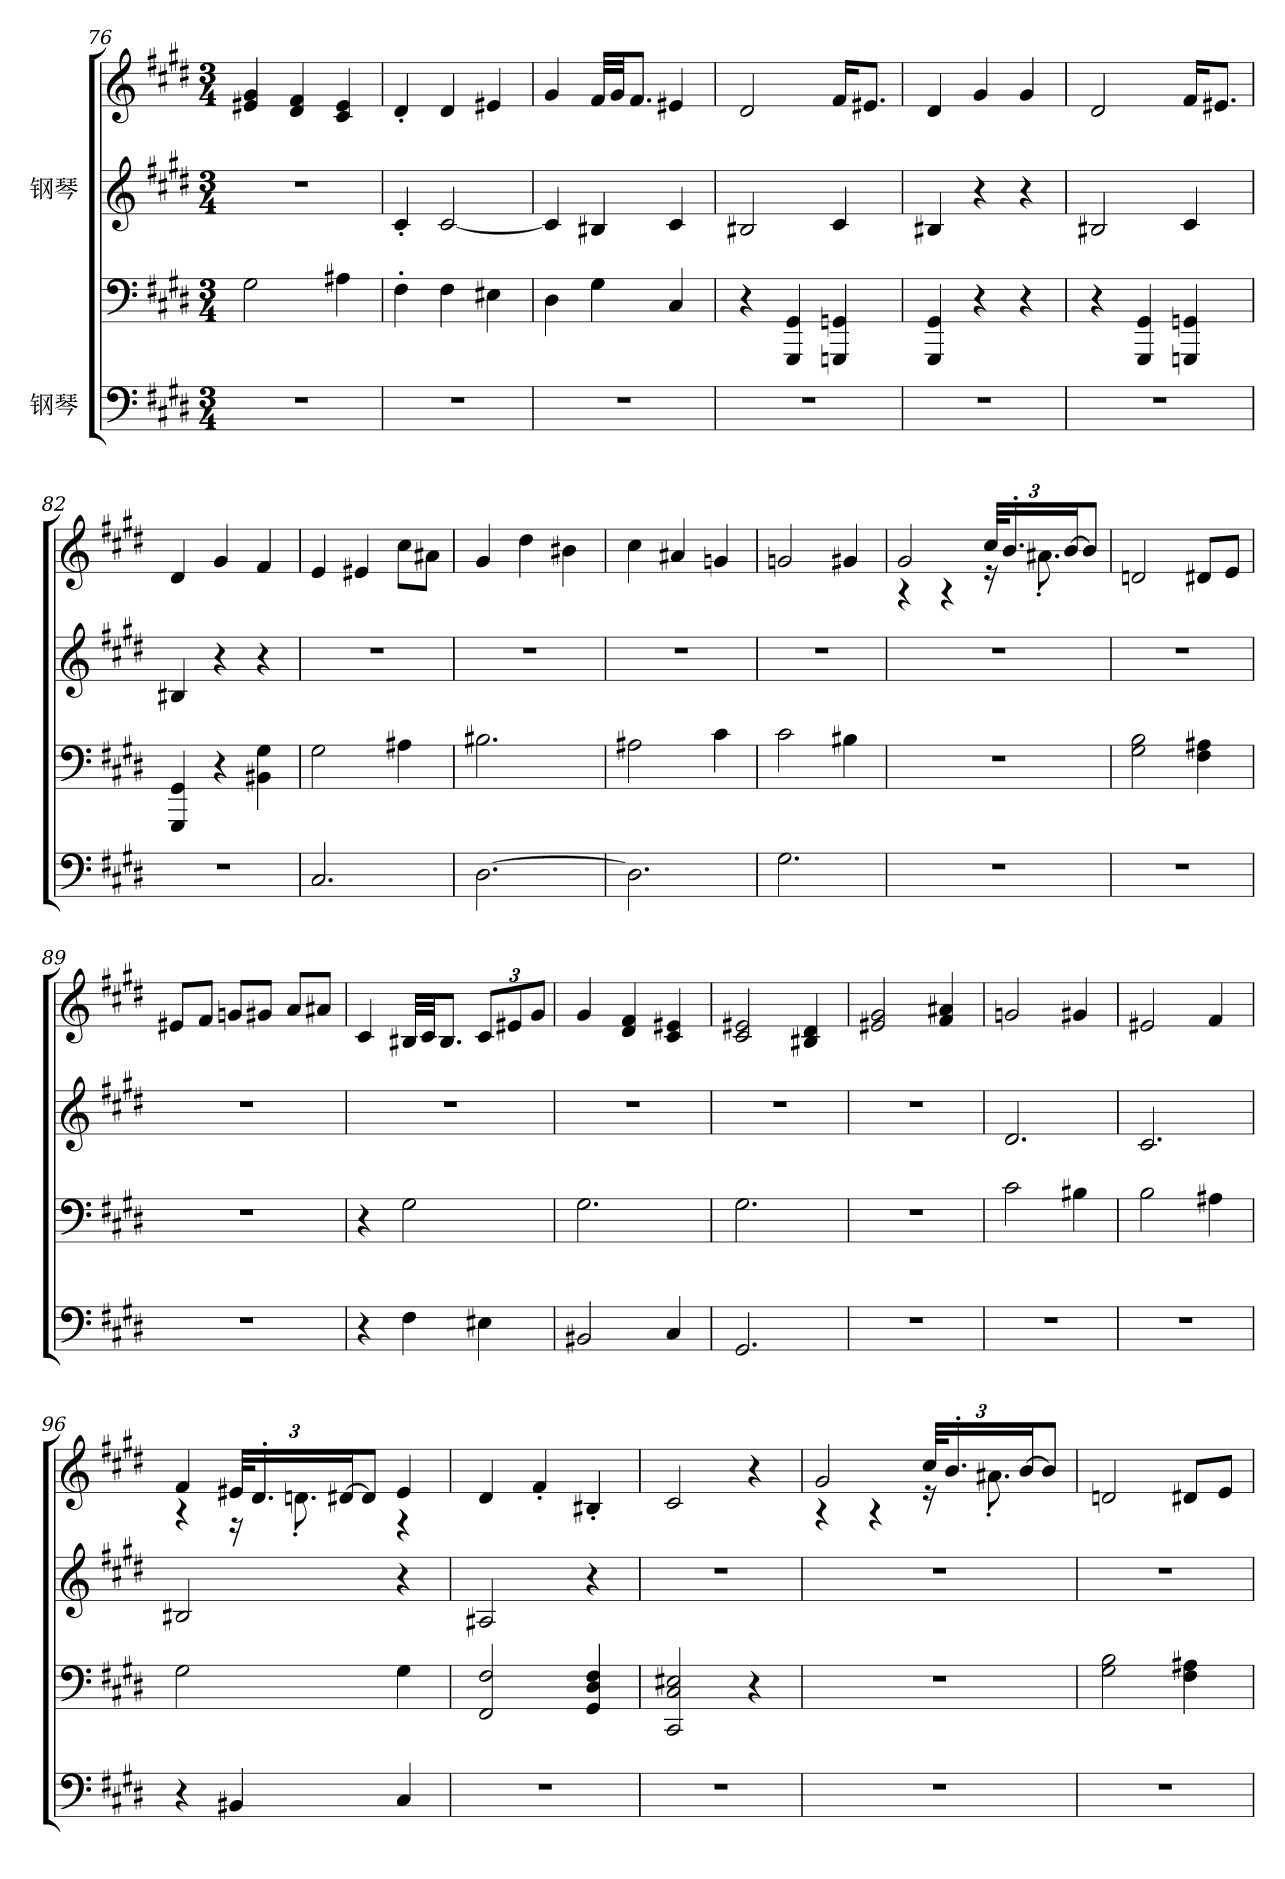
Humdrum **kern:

**kern	**kern	**kern	**kern
*part2	*part2	*part1	*part1
*staff4	*staff3	*staff2	*staff1
*I"钢琴	*	*I"钢琴	*
*clefF4	*clefF4	*clefG2	*clefG2
*k[f#c#g#d#]	*k[f#c#g#d#]	*k[f#c#g#d#]	*k[f#c#g#d#]
*M3/4	*M3/4	*M3/4	*M3/4
=76	=76	=76	=76
2.r	2G#\	2.r	4e#X/ 4g#/
.	.	.	4d#/ 4f#/
.	4A#X\	.	4c#/ 4e#/
=77	=77	=77	=77
2.r	4F#'\	4c#'/	4d#'/
.	4F#\	[2c#/	4d#/
.	4E#X\	.	4e#X/
=78	=78	=78	=78
2.r	4D#\	4c#/]	4g#/
.	4G#\	4B#X/	32f#/LLL
.	.	.	32g#/JJ
.	.	.	8.f#/J
.	4C#/	4c#/	4e#X/
=79	=79	=79	=79
2.r	4r	2B#X/	2d#/
.	4GGG#/ 4GG#/	.	.
.	4GGGn/ 4GGn/	4c#/	16f#/KL
.	.	.	8.e#X/J
!!LO:PB:g=z
=80	=80	=80	=80
2.r	4GGG#/ 4GG#/	4B#X/	4d#/
.	4r	4r	4g#/
.	4r	4r	4g#/
=81	=81	=81	=81
2.r	4r	2B#X/	2d#/
.	4GGG#/ 4GG#/	.	.
.	4GGGn/ 4GGn/	4c#/	16f#/KL
.	.	.	8.e#X/J
=82	=82	=82	=82
2.r	4GGG#/ 4GG#/	4B#X/	4d#/
.	4r	4r	4g#/
.	4BB#X\ 4G#\	4r	4f#/
=83	=83	=83	=83
2.C#/	2G#\	2.r	4e/
.	.	.	4e#X/
.	4A#X\	.	8cc#\L
.	.	.	8a#X\J
=84	=84	=84	=84
[2.D#\	2.B#X\	2.r	4g#/
.	.	.	4dd#\
.	.	.	4b#X\
=85	=85	=85	=85
2.D#\]	2A#X\	2.r	4cc#\
.	.	.	4a#X/
.	4c#\	.	4gn/
=86	=86	=86	=86
2.G#\	2c#\	2.r	2gn/
.	4B#X\	.	4g#X/
!!LO:LB:g=z
=87	=87	=87	=87
*	*	*	*^
2.r	2.r	2.r	2g#/	4r
.	.	.	.	4r
*	*	*	*Xbrackettup	*
.	.	.	48cc#/KLL	16r
.	.	.	24.b'/	.
.	.	.	.	8.a#X'\
.	.	.	[24b/J	.
.	.	.	8b/J]	.
*	*	*	*v	*v
=88	=88	=88	=88
2.r	2G#\ 2B\	2.r	2dn/
.	4F#\ 4A#X\	.	8d#X/L
.	.	.	8e/J
=89	=89	=89	=89
2.r	2.r	2.r	8e#X/L
.	.	.	8f#/J
.	.	.	8gn/L
.	.	.	8g#X/J
.	.	.	8a/L
.	.	.	8a#X/J
=90	=90	=90	=90
4r	4r	2.r	4c#/
4F#\	2G#\	.	32B#X/LLL
.	.	.	32c#/JJ
.	.	.	8.B#/J
4E#X\	.	.	12c#/L
.	.	.	12e#X/
.	.	.	12g#/J
=91	=91	=91	=91
2BB#X/	2.G#\	2.r	4g#/
.	.	.	4d#/ 4f#/
4C#/	.	.	4c#/ 4e#X/
!!LO:LB:g=z
=92	=92	=92	=92
2.GG#/	2.G#\	2.r	2c#/ 2e#X/
.	.	.	4B#X/ 4d#/
=93	=93	=93	=93
2.r	2.r	2.r	2e#X/ 2g#/
.	.	.	4f#/ 4a#X/
=94	=94	=94	=94
2.r	2c#\	2.d#/	2gn/
.	4B#X\	.	4g#X/
=95	=95	=95	=95
2.r	2B\	2.c#/	2e#X/
.	4A#X\	.	4f#/
=96	=96	=96	=96
*	*	*	*^
4r	2G#\	2B#X/	4f#/	4r
4BB#X/	.	.	48e#X/KLL	16r
.	.	.	24.d#'/	.
.	.	.	.	8.dn'\
.	.	.	[24d#X/J	.
.	.	.	8d#/J]	.
4C#/	4G#\	4r	4e#/	4r
*	*	*	*v	*v
=97	=97	=97	=97
2.r	2FF#/ 2F#/	2A#X/	4d#/
.	.	.	4f#'/
.	4GG#/ 4D#/ 4F#/	4r	4B#X'/
=98	=98	=98	=98
2.r	2CC#/ 2C#/ 2E#X/	2.r	2c#/
.	4r	.	4r
!!LO:PB:g=z
=99	=99	=99	=99
*	*	*	*^
2.r	2.r	2.r	2g#/	4r
.	.	.	.	4r
.	.	.	48cc#/KLL	16r
.	.	.	24.b'/	.
.	.	.	.	8.a#X'\
.	.	.	[24b/J	.
.	.	.	8b/J]	.
*	*	*	*v	*v
=100	=100	=100	=100
2.r	2G#\ 2B\	2.r	2dn/
.	4F#\ 4A#X\	.	8d#X/L
.	.	.	8e/J
=	=	=	=
*-	*-	*-	*-
